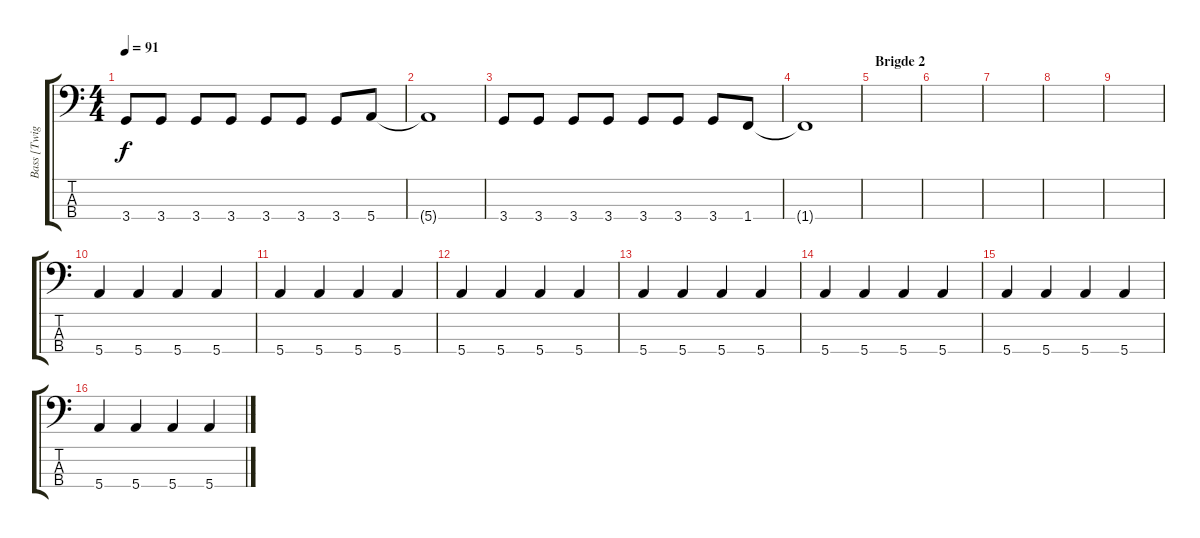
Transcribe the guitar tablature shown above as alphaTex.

\track ("Bass [Twiggy]" "Bass [Twig") {instrument electricbasspick}
\staff {score tabs}
\tuning (G2 D2 A1 E1) {hide}
\ts (4 4)
\tempo 91
\clef f4
\ks c
3.4.8{dy f} 3.4.8 3.4.8 3.4.8 3.4.8 3.4.8 3.4.8 5.4.8 |
5.4{t}.1 |
3.4.8 3.4.8 3.4.8 3.4.8 3.4.8 3.4.8 3.4.8 1.4.8 |
1.4{t}.1 |
\section ("" "Brigde 2")
|
|
|
|
|
5.4.4{instrument synthbass2} 5.4.4 5.4.4 5.4.4 |
5.4.4 5.4.4 5.4.4 5.4.4 |
5.4.4 5.4.4 5.4.4 5.4.4 |
5.4.4 5.4.4 5.4.4 5.4.4 |
5.4.4 5.4.4 5.4.4 5.4.4 |
5.4.4 5.4.4 5.4.4 5.4.4 |
5.4.4 5.4.4 5.4.4 5.4.4
